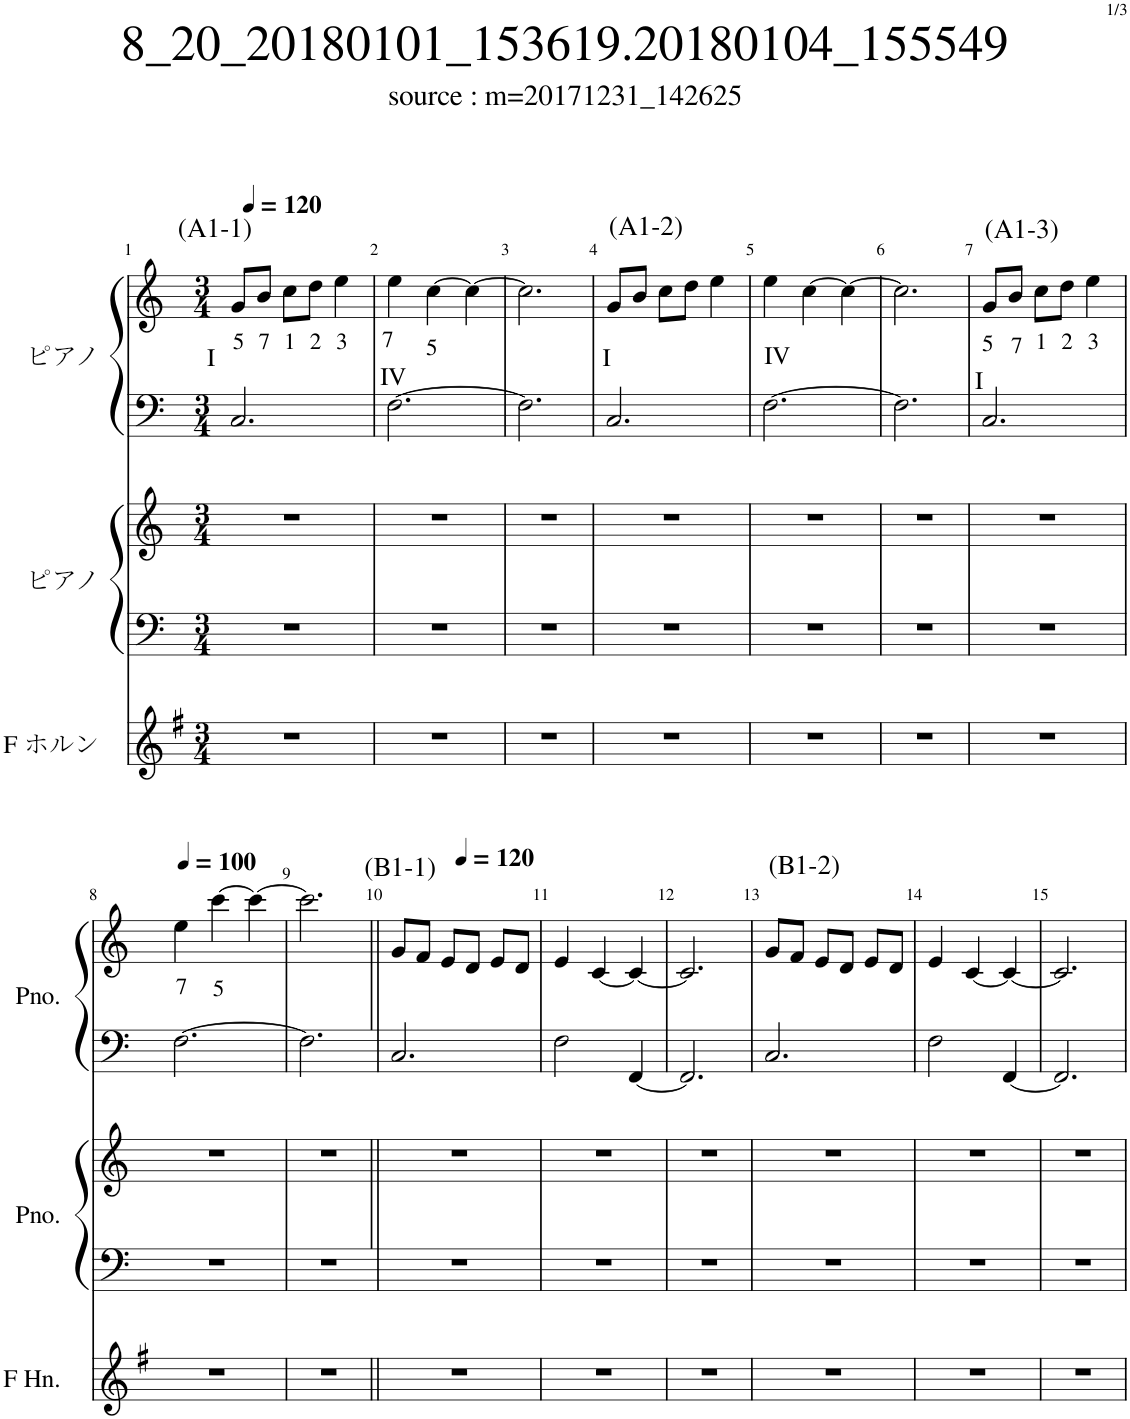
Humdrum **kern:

**kern	**kern	**kern	**kern	**kern	**text	**harte
*part3	*part2	*part2	*part1	*part1	*part1	*part1
*staff5	*staff4	*staff3	*staff2	*staff1	*staff1	*
*I"F ホルン	*I"ピアノ	*	*I"ピアノ	*	*	*
*clefG2	*clefF4	*clefG2	*clefF4	*clefG2	*	*
*Trd4c7	*	*	*	*	*	*
*k[f#]	*k[]	*k[]	*k[]	*k[]	*	*
*M3/4	*M3/4	*M3/4	*M3/4	*M3/4	*	*
*MM120	*MM120	*MM120	*MM120	*MM120	*	*
=1	=1	=1	=1	=1	=1	=1
!	!	!	!	!LO:TX:a:t=(A1-1)	!	!
!	!	!	!	!	!LO:LY:b	!LO:H:kt=I
2.r	2.r	2.r	2.C/	8g/L	5	N
!	!	!	!	!	!LO:LY:b	!
.	.	.	.	8b/J	7	.
!	!	!	!	!	!LO:LY:b	!
.	.	.	.	8cc\L	1	.
!	!	!	!	!	!LO:LY:b	!
.	.	.	.	8dd\J	2	.
!	!	!	!	!	!LO:LY:b	!
.	.	.	.	4ee\	3	.
=2	=2	=2	=2	=2	=2	=2
!	!	!	!	!	!LO:LY:b	!LO:H:kt=Ⅳ
2.r	2.r	2.r	[2.F\	4ee\	7	N
!	!	!	!	!	!LO:LY:b	!
.	.	.	.	[4cc\	5	.
.	.	.	.	4cc\_	.	.
=3	=3	=3	=3	=3	=3	=3
2.r	2.r	2.r	2.F\]	2.cc\]	.	.
=4	=4	=4	=4	=4	=4	=4
!	!	!	!	!LO:TX:a:t=(A1-2)	!	!LO:H:kt=I
2.r	2.r	2.r	2.C/	8g/L	.	N
.	.	.	.	8b/J	.	.
.	.	.	.	8cc\L	.	.
.	.	.	.	8dd\J	.	.
.	.	.	.	4ee\	.	.
=5	=5	=5	=5	=5	=5	=5
!	!	!	!	!	!	!LO:H:kt=Ⅳ
2.r	2.r	2.r	[2.F\	4ee\	.	N
.	.	.	.	[4cc\	.	.
.	.	.	.	4cc\_	.	.
=6	=6	=6	=6	=6	=6	=6
2.r	2.r	2.r	2.F\]	2.cc\]	.	.
=7	=7	=7	=7	=7	=7	=7
!	!	!	!	!LO:TX:a:t=(A1-3)	!	!
!	!	!	!	!	!LO:LY:b	!LO:H:kt=I
2.r	2.r	2.r	2.C/	8g/L	5	N
!	!	!	!	!	!LO:LY:b	!
.	.	.	.	8b/J	7	.
!	!	!	!	!	!LO:LY:b	!
.	.	.	.	8cc\L	1	.
!	!	!	!	!	!LO:LY:b	!
.	.	.	.	8dd\J	2	.
!	!	!	!	!	!LO:LY:b	!
.	.	.	.	4ee\	3	.
!!LO:LB:g=z
=8	=8	=8	=8	=8	=8	=8
*	*	*	*	*MM100	*	*
!	!	!	!	!	!LO:LY:b	!
2.r	2.r	2.r	[2.F\	4ee\	7	.
!	!	!	!	!	!LO:LY:b	!
.	.	.	.	[4ccc\	5	.
.	.	.	.	4ccc\_	.	.
=9	=9	=9	=9	=9	=9	=9
2.r	2.r	2.r	2.F\]	2.ccc\]	.	.
=10||	=10||	=10||	=10||	=10||	=10||	=10||
*	*	*	*	*MM120	*	*
!	!	!	!	!LO:TX:a:t=(B1-1)	!	!
2.r	2.r	2.r	2.C/	8g/L	.	.
.	.	.	.	8f/J	.	.
.	.	.	.	8e/L	.	.
.	.	.	.	8d/J	.	.
.	.	.	.	8e/L	.	.
.	.	.	.	8d/J	.	.
=11	=11	=11	=11	=11	=11	=11
2.r	2.r	2.r	2F\	4e/	.	.
.	.	.	.	[4c/	.	.
.	.	.	[4FF/	4c/_	.	.
=12	=12	=12	=12	=12	=12	=12
2.r	2.r	2.r	2.FF/]	2.c/]	.	.
=13	=13	=13	=13	=13	=13	=13
!	!	!	!	!LO:TX:a:t=(B1-2)	!	!
2.r	2.r	2.r	2.C/	8g/L	.	.
.	.	.	.	8f/J	.	.
.	.	.	.	8e/L	.	.
.	.	.	.	8d/J	.	.
.	.	.	.	8e/L	.	.
.	.	.	.	8d/J	.	.
=14	=14	=14	=14	=14	=14	=14
2.r	2.r	2.r	2F\	4e/	.	.
.	.	.	.	[4c/	.	.
.	.	.	[4FF/	4c/_	.	.
=15	=15	=15	=15	=15	=15	=15
2.r	2.r	2.r	2.FF/]	2.c/]	.	.
=	=	=	=	=	=	=
*-	*-	*-	*-	*-	*-	*-
